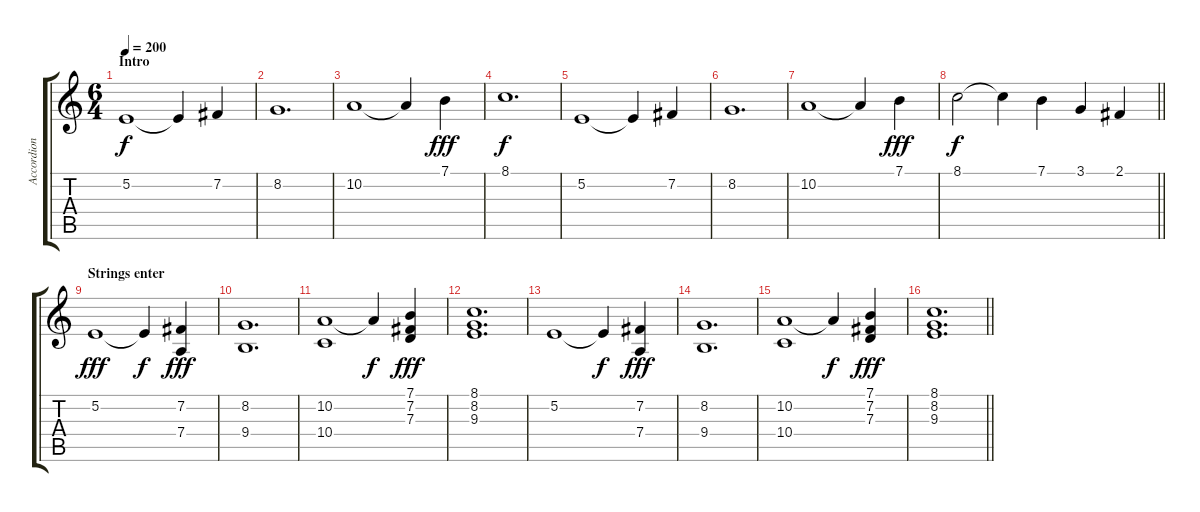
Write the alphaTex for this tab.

\track ("Accordion" "Accordion") {instrument accordion}
\staff {score tabs}
\tuning (E4 B3 G3 D3 A2 E2) {hide}
\ts (6 4)
\section ("" "Intro")
\tempo 200
\clef g2
\ks c
5.2.1{dy f instrument accordion} 5.2{t}.4 7.2.4 |
8.2.1{d} |
10.2.1{volume 8} 10.2{t}.4 7.1.4{dy fff volume 14} |
8.1.1{d dy f volume 15} |
5.2.1 5.2{t}.4 7.2.4 |
8.2.1{d} |
10.2.1 10.2{t}.4 7.1.4{dy fff volume 12} |
\barLineRight lightlight
8.1.2{dy f volume 15} 8.1{t}.4 7.1.4 3.1.4 2.1.4 |
\section ("" "Strings enter")
5.2.1{dy fff} 5.2{t}.4{dy f} (7.2 7.4).4{dy fff} |
(8.2 9.4).1{d} |
(10.2 10.4).1{volume 8} 10.2{t}.4{dy f} (7.1 7.2 7.3).4{dy fff volume 14} |
(8.1 8.2 9.3).1{d volume 9} |
5.2.1{volume 14} 5.2{t}.4{dy f} (7.2 7.4).4{dy fff} |
(8.2 9.4).1{d} |
(10.2 10.4).1{volume 8} 10.2{t}.4{dy f} (7.1 7.2 7.3).4{dy fff volume 14} |
\barLineRight lightlight
(8.1 8.2 9.3).1{d volume 3}
